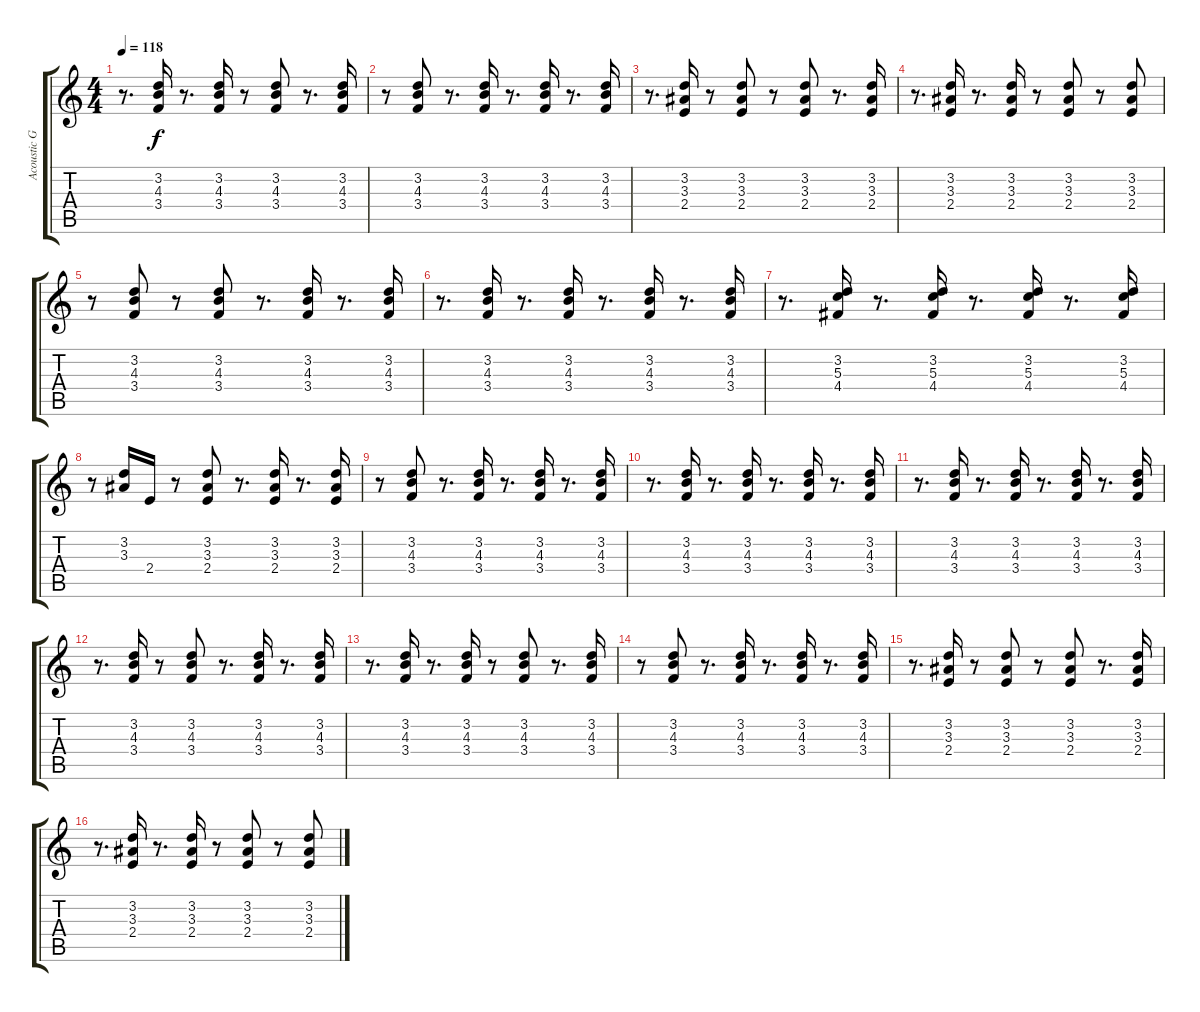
\track ("Acoustic Guitar" "Acoustic G") {instrument acousticguitarsteel}
\staff {score tabs}
\tuning (E4 B3 G3 D3 A2 E2) {hide}
\ts (4 4)
\tempo 118
\clef g2
\ks c
r.8{d dy f} (3.2 4.3 3.4).16 r.8{d} (3.2 4.3 3.4).16 r.8 (3.2 4.3 3.4).8 r.8{d} (3.2 4.3 3.4).16 |
r.8 (3.2 4.3 3.4).8 r.8{d} (3.2 4.3 3.4).16 r.8{d} (3.2 4.3 3.4).16 r.8{d} (3.2 4.3 3.4).16 |
r.8{d} (3.2 3.3 2.4).16 r.8 (3.2 3.3 2.4).8 r.8 (3.2 3.3 2.4).8 r.8{d} (3.2 3.3 2.4).16 |
r.8{d} (3.2 3.3 2.4).16 r.8{d} (3.2 3.3 2.4).16 r.8 (3.2 3.3 2.4).8 r.8 (3.2 3.3 2.4).8 |
r.8 (3.2 4.3 3.4).8 r.8 (3.2 4.3 3.4).8 r.8{d} (3.2 4.3 3.4).16 r.8{d} (3.2 4.3 3.4).16 |
r.8{d} (3.2 4.3 3.4).16 r.8{d} (3.2 4.3 3.4).16 r.8{d} (3.2 4.3 3.4).16 r.8{d} (3.2 4.3 3.4).16 |
r.8{d} (3.2 5.3 4.4).16 r.8{d} (3.2 5.3 4.4).16 r.8{d} (3.2 5.3 4.4).16 r.8{d} (3.2 5.3 4.4).16 |
r.8 (3.2 3.3).16 2.4.16 r.8 (3.2 3.3 2.4).8 r.8{d} (3.2 3.3 2.4).16 r.8{d} (3.2 3.3 2.4).16 |
r.8 (3.2 4.3 3.4).8 r.8{d} (3.2 4.3 3.4).16 r.8{d} (3.2 4.3 3.4).16 r.8{d} (3.2 4.3 3.4).16 |
r.8{d} (3.2 4.3 3.4).16 r.8{d} (3.2 4.3 3.4).16 r.8{d} (3.2 4.3 3.4).16 r.8{d} (3.2 4.3 3.4).16 |
r.8{d} (3.2 4.3 3.4).16 r.8{d} (3.2 4.3 3.4).16 r.8{d} (3.2 4.3 3.4).16 r.8{d} (3.2 4.3 3.4).16 |
r.8{d} (3.2 4.3 3.4).16 r.8 (3.2 4.3 3.4).8 r.8{d} (3.2 4.3 3.4).16 r.8{d} (3.2 4.3 3.4).16 |
r.8{d} (3.2 4.3 3.4).16 r.8{d} (3.2 4.3 3.4).16 r.8 (3.2 4.3 3.4).8 r.8{d} (3.2 4.3 3.4).16 |
r.8 (3.2 4.3 3.4).8 r.8{d} (3.2 4.3 3.4).16 r.8{d} (3.2 4.3 3.4).16 r.8{d} (3.2 4.3 3.4).16 |
r.8{d} (3.2 3.3 2.4).16 r.8 (3.2 3.3 2.4).8 r.8 (3.2 3.3 2.4).8 r.8{d} (3.2 3.3 2.4).16 |
r.8{d} (3.2 3.3 2.4).16 r.8{d} (3.2 3.3 2.4).16 r.8 (3.2 3.3 2.4).8 r.8 (3.2 3.3 2.4).8
